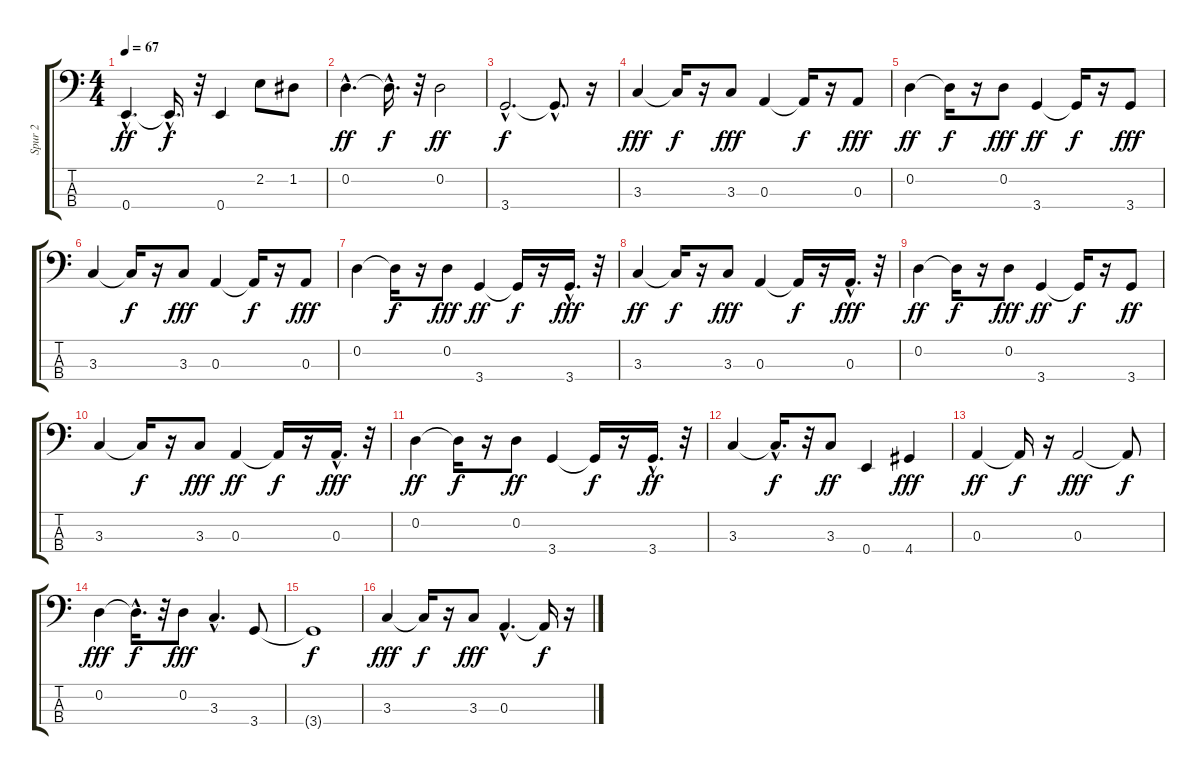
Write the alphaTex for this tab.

\track ("Spur 2" "Spur 2") {instrument electricbassfinger}
\staff {score tabs}
\tuning (G2 D2 A1 E1) {hide}
\ts (4 4)
\tempo 67
\clef f4
\ks c
0.4{hac}.4{d dy ff} 0.4{hac t}.16{d dy f} r.32 0.4.4 2.2.8 1.2.8 |
0.2{hac}.4{d dy ff} 0.2{hac t}.16{d dy f} r.32 0.2.2{dy ff} |
3.4{hac}.2{d dy f} 3.4{hac t}.8{d} r.16 |
3.3.4{dy fff} 3.3{t}.16{dy f} r.16 3.3.8{dy fff} 0.3.4 0.3{t}.16{dy f} r.16 0.3.8{dy fff} |
0.2.4{dy ff} 0.2{t}.16{dy f} r.16 0.2.8{dy fff} 3.4.4{dy ff} 3.4{t}.16{dy f} r.16 3.4.8{dy fff} |
3.3.4 3.3{t}.16{dy f} r.16 3.3.8{dy fff} 0.3.4 0.3{t}.16{dy f} r.16 0.3.8{dy fff} |
0.2.4 0.2{t}.16{dy f} r.16 0.2.8{dy fff} 3.4.4{dy ff} 3.4{t}.16{dy f} r.16 3.4{hac}.16{d dy fff} r.32 |
3.3.4{dy ff} 3.3{t}.16{dy f} r.16 3.3.8{dy fff} 0.3.4 0.3{t}.16{dy f} r.16 0.3{hac}.16{d dy fff} r.32 |
0.2.4{dy ff} 0.2{t}.16{dy f} r.16 0.2.8{dy fff} 3.4.4{dy ff} 3.4{t}.16{dy f} r.16 3.4.8{dy ff} |
3.3.4 3.3{t}.16{dy f} r.16 3.3.8{dy fff} 0.3.4{dy ff} 0.3{t}.16{dy f} r.16 0.3{hac}.16{d dy fff} r.32 |
0.2.4{dy ff} 0.2{t}.16{dy f} r.16 0.2.8{dy ff} 3.4.4 3.4{t}.16{dy f} r.16 3.4{hac}.16{d dy ff} r.32 |
3.3.4 3.3{hac t}.16{d dy f} r.32 3.3.8{dy ff} 0.4.4 4.4.4{dy fff} |
0.3.4{dy ff} 0.3{t}.16{dy f} r.16 0.3.2{dy fff} 0.3{t}.8{dy f} |
0.2.4{dy fff} 0.2{hac t}.16{d dy f} r.32 0.2.8{dy fff} 3.3{hac}.4{d} 3.4.8 |
3.4{t}.1{dy f} |
3.3.4{dy fff} 3.3{t}.16{dy f} r.16 3.3.8{dy fff} 0.3{hac}.4{d} 0.3{t}.16{dy f} r.16
